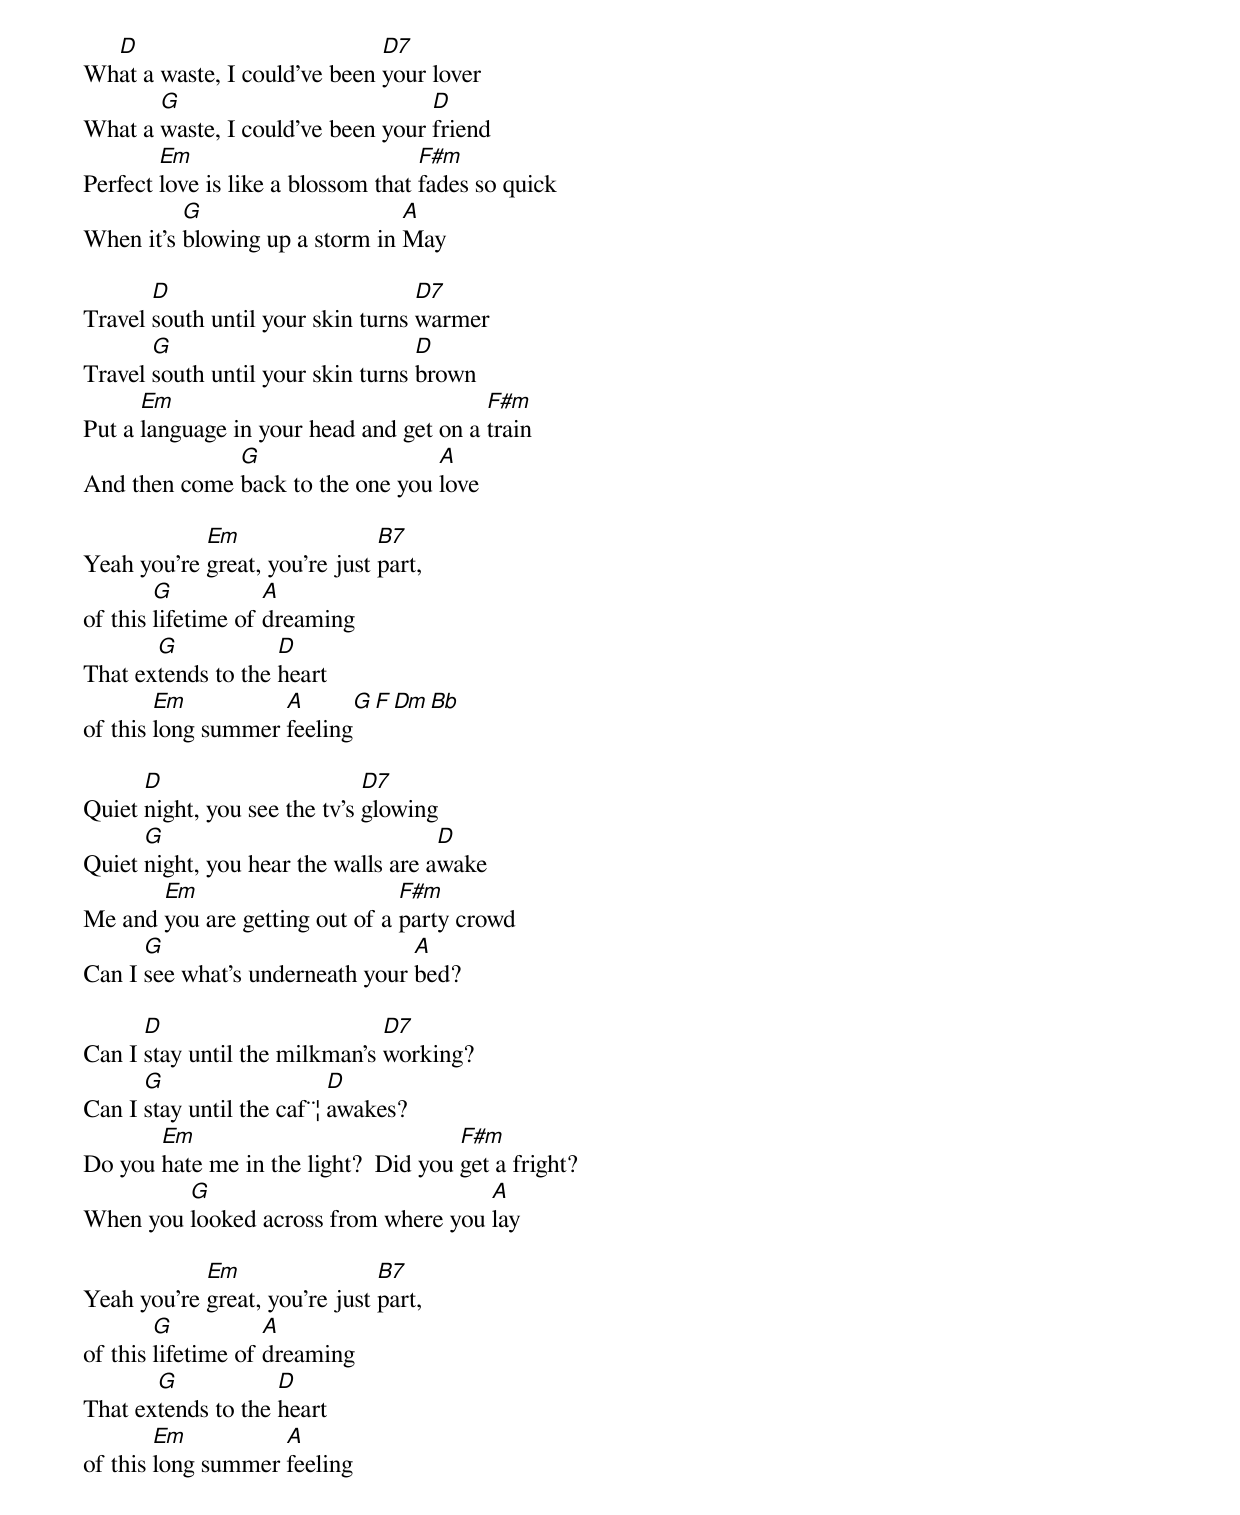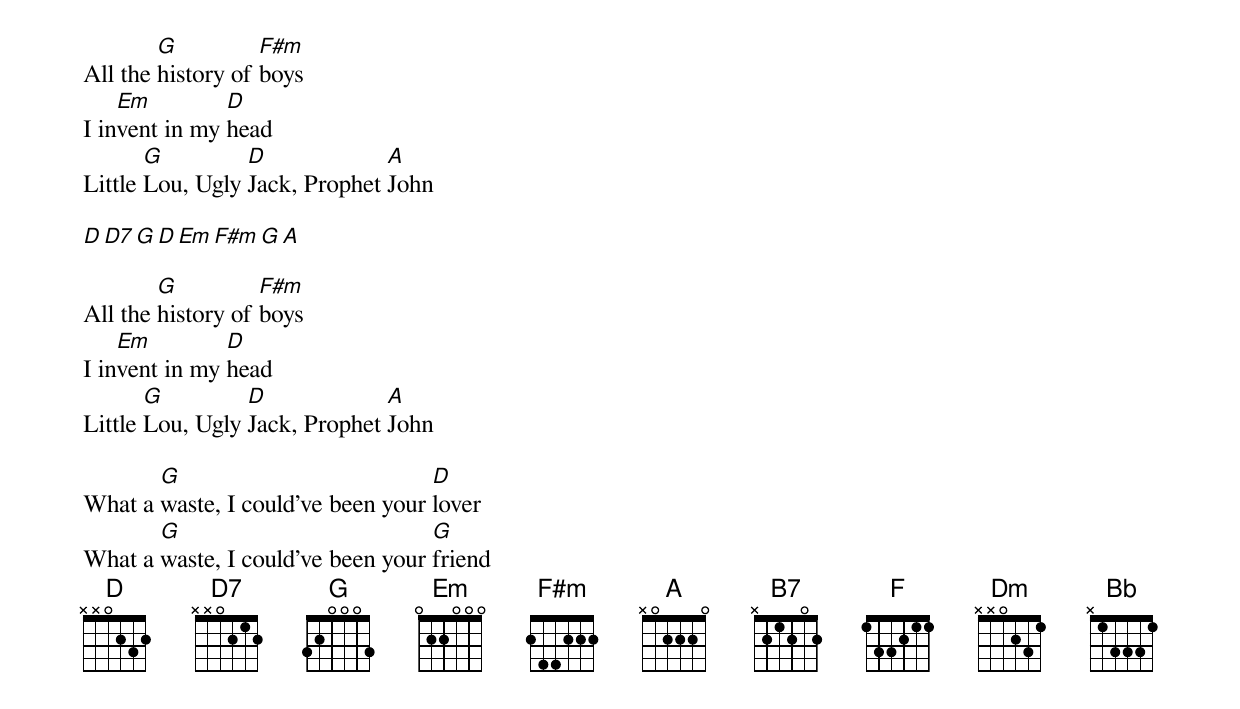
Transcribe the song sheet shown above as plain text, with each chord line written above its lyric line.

  D                           D7
What a waste, I could've been your lover
       G                           D
What a waste, I could've been your friend
        Em                          F#m
Perfect love is like a blossom that fades so quick
          G                     A
When it's blowing up a storm in May

       D                           D7
Travel south until your skin turns warmer
       G                           D
Travel south until your skin turns brown
      Em                                 F#m
Put a language in your head and get on a train
              G                   A
And then come back to the one you love

            Em                 B7
Yeah you're great, you're just part,
        G           A
of this lifetime of dreaming
       G            D
That extends to the heart
        Em          A        G F Dm Bb
of this long summer feeling

      D                       D7
Quiet night, you see the tv's glowing
      G                              D
Quiet night, you hear the walls are awake
       Em                       F#m
Me and you are getting out of a party crowd
      G                          A
Can I see what's underneath your bed?

      D                        D7
Can I stay until the milkman's working?
      G                    D
Can I stay until the caf¨¦ awakes?
       Em                             F#m
Do you hate me in the light?  Did you get a fright?
         G                            A
When you looked across from where you lay

            Em                 B7
Yeah you're great, you're just part,
        G           A
of this lifetime of dreaming
       G            D
That extends to the heart
        Em          A
of this long summer feeling

        G          F#m
All the history of boys
    Em         D
I invent in my head
       G         D             A
Little Lou, Ugly Jack, Prophet John

D D7 G D Em F#m G A

        G          F#m
All the history of boys
    Em         D
I invent in my head
       G         D             A
Little Lou, Ugly Jack, Prophet John

       G                           D
What a waste, I could've been your lover
       G                           G
What a waste, I could've been your friend
